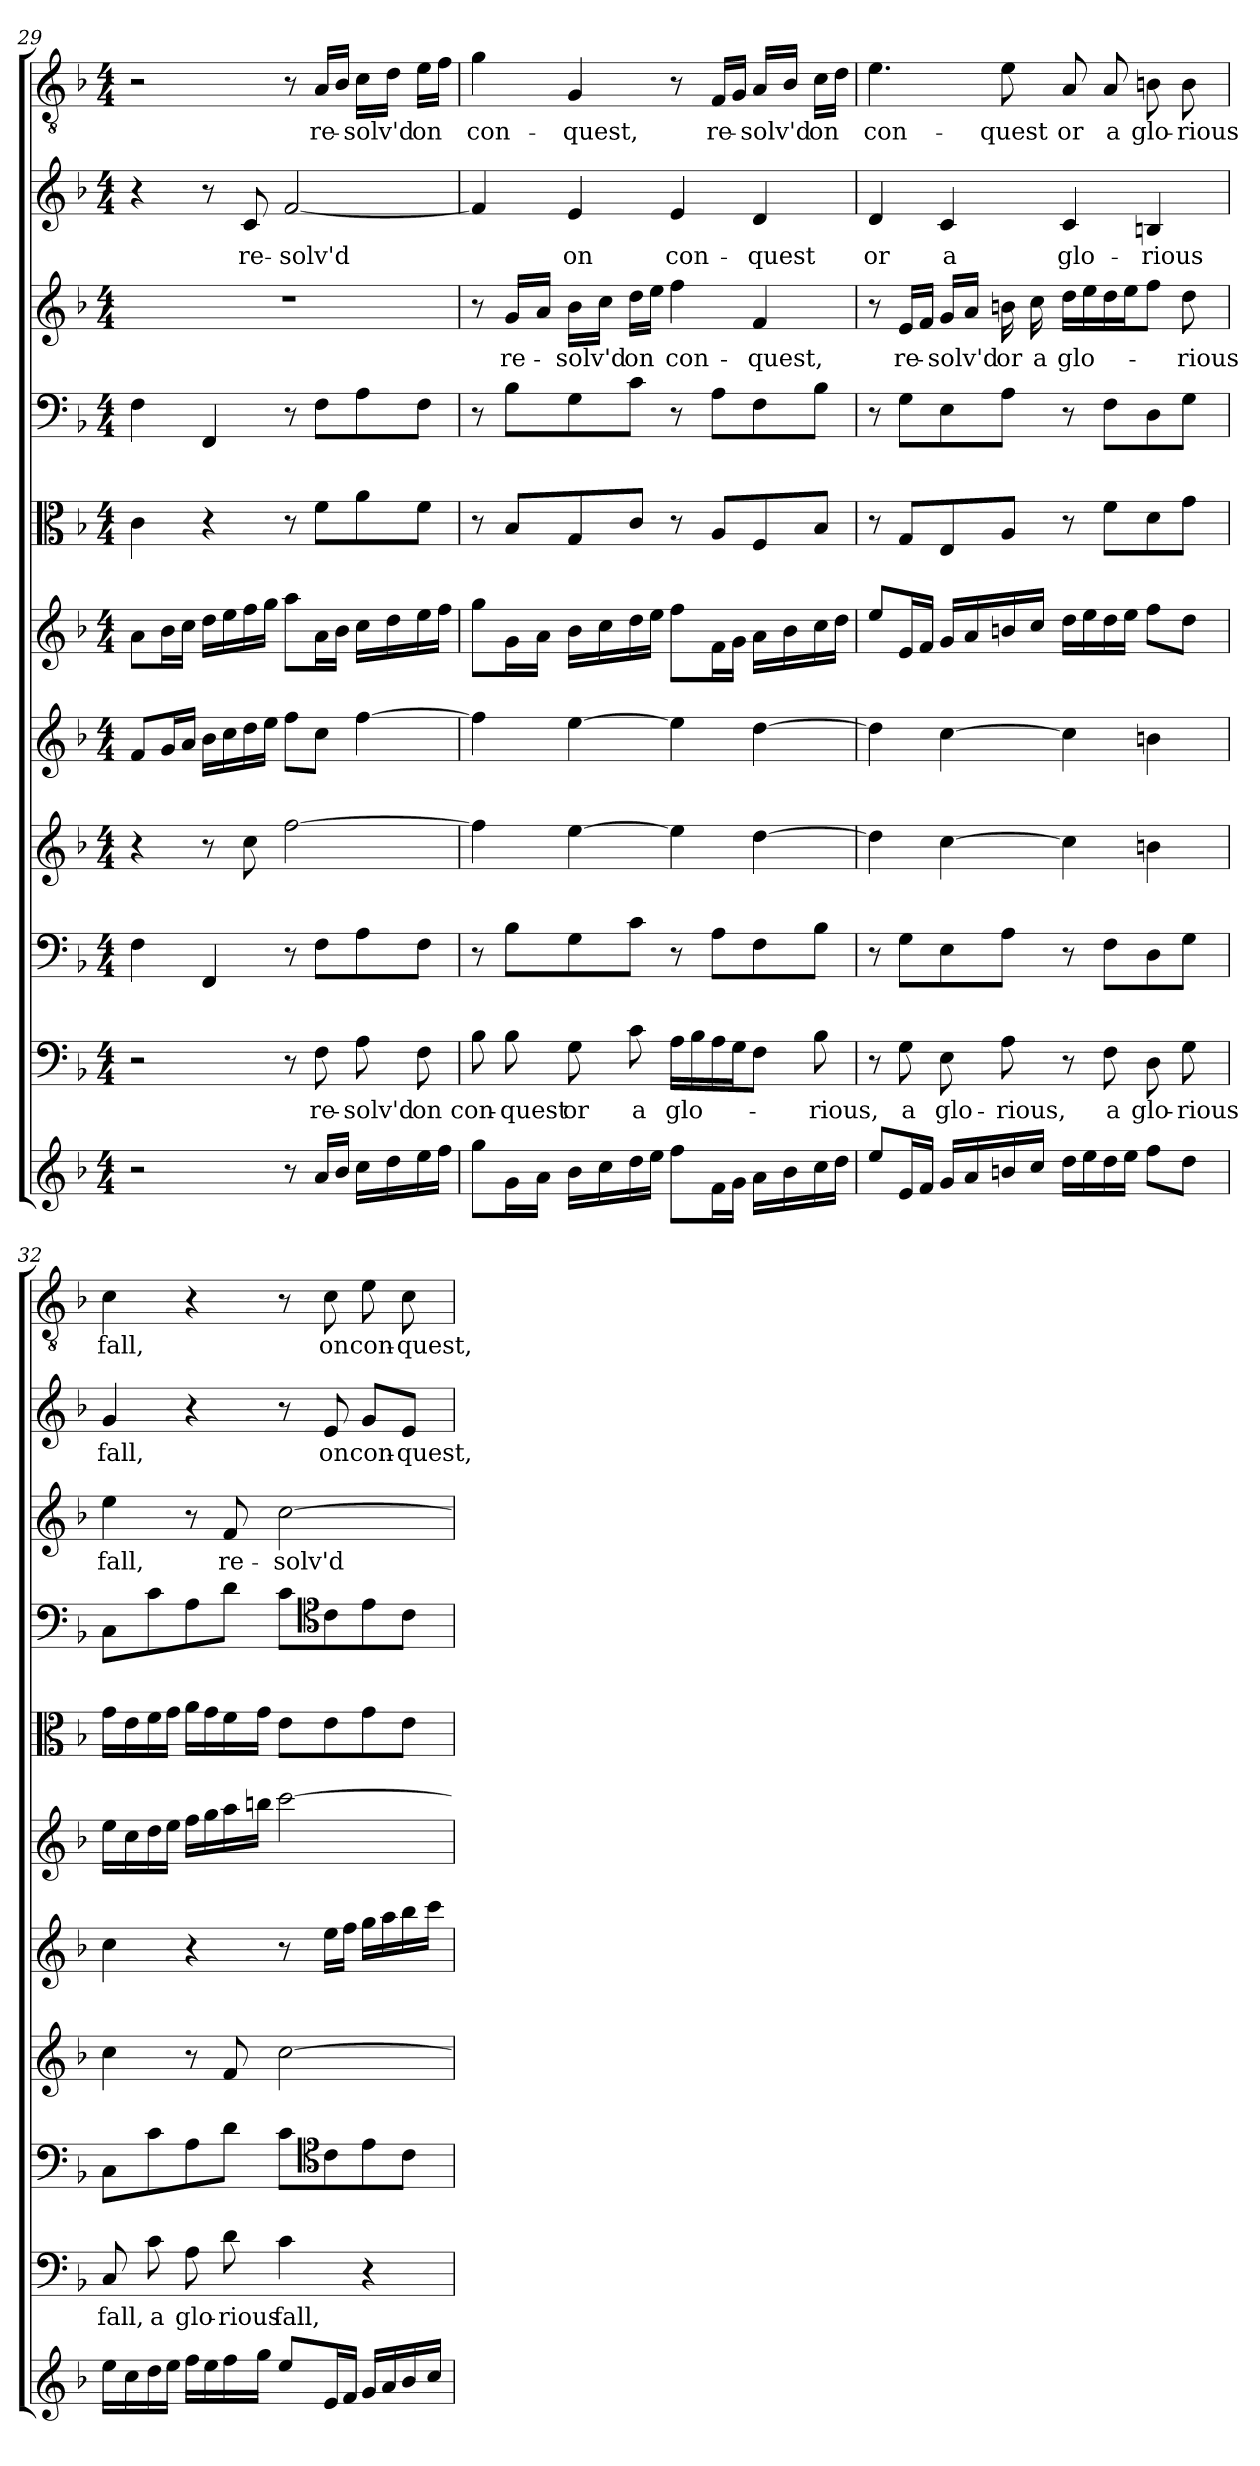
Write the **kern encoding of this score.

**kern	**kern	**text	**kern	**kern	**kern	**kern	**kern	**kern	**kern	**text	**kern	**text	**kern	**text
*part11	*part10	*part10	*part9	*part8	*part7	*part6	*part5	*part4	*part3	*part3	*part2	*part2	*part1	*part1
*staff11	*staff10	*staff10	*staff9	*staff8	*staff7	*staff6	*staff5	*staff4	*staff3	*staff3	*staff2	*staff2	*staff1	*staff1
*clefG2	*clefF4	*	*clefF4	*clefG2	*clefG2	*clefG2	*clefC3	*clefF4	*clefG2	*	*clefG2	*	*clefGv2	*
*k[b-]	*k[b-]	*	*k[b-]	*k[b-]	*k[b-]	*k[b-]	*k[b-]	*k[b-]	*k[b-]	*	*k[b-]	*	*k[b-]	*
*F:	*F:	*	*F:	*F:	*F:	*F:	*F:	*F:	*F:	*	*F:	*	*F:	*
*M4/4	*M4/4	*	*M4/4	*M4/4	*M4/4	*M4/4	*M4/4	*M4/4	*M4/4	*	*M4/4	*	*M4/4	*
=29	=29	=29	=29	=29	=29	=29	=29	=29	=29	=29	=29	=29	=29	=29
2r	2r	.	4F\	4r	8f/L	8a\L	4c\	4F\	1r	.	4r	.	2r	.
.	.	.	.	.	16g/L	16b-\L	.	.	.	.	.	.	.	.
.	.	.	.	.	16a/JJ	16cc\JJ	.	.	.	.	.	.	.	.
.	.	.	4FF/	8r	16b-\LL	16dd\LL	4r	4FF/	.	.	8r	.	.	.
.	.	.	.	.	16cc\	16ee\	.	.	.	.	.	.	.	.
.	.	.	.	8cc\	16dd\	16ff\	.	.	.	.	8c/	re-	.	.
.	.	.	.	.	16ee\JJ	16gg\JJ	.	.	.	.	.	.	.	.
8r	8r	.	8r	[2ff\	8ff\L	8aa\L	8r	8r	.	.	[2f/	-solv'd	8r	.
16a/LL	8F\	re-	8F\L	.	8cc\J	16a\L	8f\L	8F\L	.	.	.	.	16A/LL	re-
16b-/JJ	.	.	.	.	.	16b-\JJ	.	.	.	.	.	.	16B-/JJ	.
16cc\LL	8A\	-solv'd	8A\	.	[4ff\	16cc\LL	8a\	8A\	.	.	.	.	16c\LL	-solv'd
16dd\	.	.	.	.	.	16dd\	.	.	.	.	.	.	16d\JJ	.
16ee\	8F\	on	8F\J	.	.	16ee\	8f\J	8F\J	.	.	.	.	16e\LL	on
16ff\JJ	.	.	.	.	.	16ff\JJ	.	.	.	.	.	.	16f\JJ	.
=30	=30	=30	=30	=30	=30	=30	=30	=30	=30	=30	=30	=30	=30	=30
8gg\L	8B-\	con-	8r	4ff\]	4ff\]	8gg\L	8r	8r	8r	.	4f/]	.	4g\	con-
16g\L	8B-\	-quest	8B-\L	.	.	16g\L	8B-/L	8B-\L	16g/LL	re-	.	.	.	.
16a\JJ	.	.	.	.	.	16a\JJ	.	.	16a/JJ	.	.	.	.	.
16b-\LL	8G\	or	8G\	[4ee\	[4ee\	16b-\LL	8G/	8G\	16b-\LL	-solv'd	4e/	on	4G/	-quest,
16cc\	.	.	.	.	.	16cc\	.	.	16cc\JJ	.	.	.	.	.
16dd\	8c\	a	8c\J	.	.	16dd\	8c/J	8c\J	16dd\LL	on	.	.	.	.
16ee\JJ	.	.	.	.	.	16ee\JJ	.	.	16ee\JJ	.	.	.	.	.
8ff\L	16A\LL	glo-	8r	4ee\]	4ee\]	8ff\L	8r	8r	4ff\	con-	4e/	con-	8r	.
.	16B-\	.	.	.	.	.	.	.	.	.	.	.	.	.
16f\L	16A\	.	8A\L	.	.	16f\L	8A/L	8A\L	.	.	.	.	16F/LL	re-
16g\JJ	16G\J	.	.	.	.	16g\JJ	.	.	.	.	.	.	16G/JJ	.
16a\LL	8F\J	.	8F\	[4dd\	[4dd\	16a\LL	8F/	8F\	4f/	-quest,	4d/	-quest	16A/LL	-solv'd
16b-\	.	.	.	.	.	16b-\	.	.	.	.	.	.	16B-/JJ	.
16cc\	8B-\	-rious,	8B-\J	.	.	16cc\	8B-/J	8B-\J	.	.	.	.	16c\LL	on
16dd\JJ	.	.	.	.	.	16dd\JJ	.	.	.	.	.	.	16d\JJ	.
=31	=31	=31	=31	=31	=31	=31	=31	=31	=31	=31	=31	=31	=31	=31
8ee/L	8r	.	8r	4dd\]	4dd\]	8ee/L	8r	8r	8r	.	4d/	or	4.e\	con-
16e/L	8G\	a	8G\L	.	.	16e/L	8G/L	8G\L	16e/LL	re-	.	.	.	.
16f/JJ	.	.	.	.	.	16f/JJ	.	.	16f/JJ	.	.	.	.	.
16g/LL	8E\	glo-	8E\	[4cc\	[4cc\	16g/LL	8E/	8E\	16g/LL	-solv'd	4c/	a	.	.
16a/	.	.	.	.	.	16a/	.	.	16a/JJ	.	.	.	.	.
16bn/	8A\	-rious,	8A\J	.	.	16bn/	8A/J	8A\J	16bn\	or	.	.	8e\	-quest
16cc/JJ	.	.	.	.	.	16cc/JJ	.	.	16cc\	a	.	.	.	.
16dd\LL	8r	.	8r	4cc\]	4cc\]	16dd\LL	8r	8r	16dd\LL	glo-	4c/	glo-	8A/	or
16ee\	.	.	.	.	.	16ee\	.	.	16ee\	.	.	.	.	.
16dd\	8F\	a	8F\L	.	.	16dd\	8f\L	8F\L	16dd\	.	.	.	8A/	a
16ee\JJ	.	.	.	.	.	16ee\JJ	.	.	16ee\J	.	.	.	.	.
8ff\L	8D\	glo-	8D\	4bn\	4bn\	8ff\L	8d\	8D\	8ff\J	.	4Bn/	-rious	8Bn\	glo-
8dd\J	8G\	-rious	8G\J	.	.	8dd\J	8g\J	8G\J	8dd\	-rious	.	.	8B\	-rious
=32	=32	=32	=32	=32	=32	=32	=32	=32	=32	=32	=32	=32	=32	=32
16ee\LL	8C/	fall,	8C\L	4cc\	4cc\	16ee\LL	16g\LL	8C\L	4ee\	fall,	4g/	fall,	4c\	fall,
16cc\	.	.	.	.	.	16cc\	16e\	.	.	.	.	.	.	.
16dd\	8c\	a	8c\	.	.	16dd\	16f\	8c\	.	.	.	.	.	.
16ee\JJ	.	.	.	.	.	16ee\JJ	16g\JJ	.	.	.	.	.	.	.
16ff\LL	8A\	glo-	8A\	8r	4r	16ff\LL	16a\LL	8A\	8r	.	4r	.	4r	.
16ee\	.	.	.	.	.	16gg\	16g\	.	.	.	.	.	.	.
16ff\	8d\	-rious	8d\J	8f/	.	16aa\	16f\	8d\J	8f/	re-	.	.	.	.
16gg\JJ	.	.	.	.	.	16bbn\JJ	16g\JJ	.	.	.	.	.	.	.
8ee/L	4c\	fall,	8c\L	[2cc\	8r	[2ccc\	8e\L	8c\L	[2cc\	-solv'd	8r	.	8r	.
*	*	*	*clefC4	*	*	*	*	*clefC4	*	*	*	*	*	*
16e/L	.	.	8c\	.	16ee\LL	.	8e\	8c\	.	.	8e/	on	8c\	on
16f/JJ	.	.	.	.	16ff\JJ	.	.	.	.	.	.	.	.	.
16g/LL	4r	.	8e\	.	16gg\LL	.	8g\	8e\	.	.	8g/L	con-	8e\	con-
16a/	.	.	.	.	16aa\	.	.	.	.	.	.	.	.	.
16b-/	.	.	8c\J	.	16bb-\	.	8e\J	8c\J	.	.	8e/J	-quest,	8c\	-quest,
16cc/JJ	.	.	.	.	16ccc\JJ	.	.	.	.	.	.	.	.	.
=	=	=	=	=	=	=	=	=	=	=	=	=	=	=
*-	*-	*-	*-	*-	*-	*-	*-	*-	*-	*-	*-	*-	*-	*-
